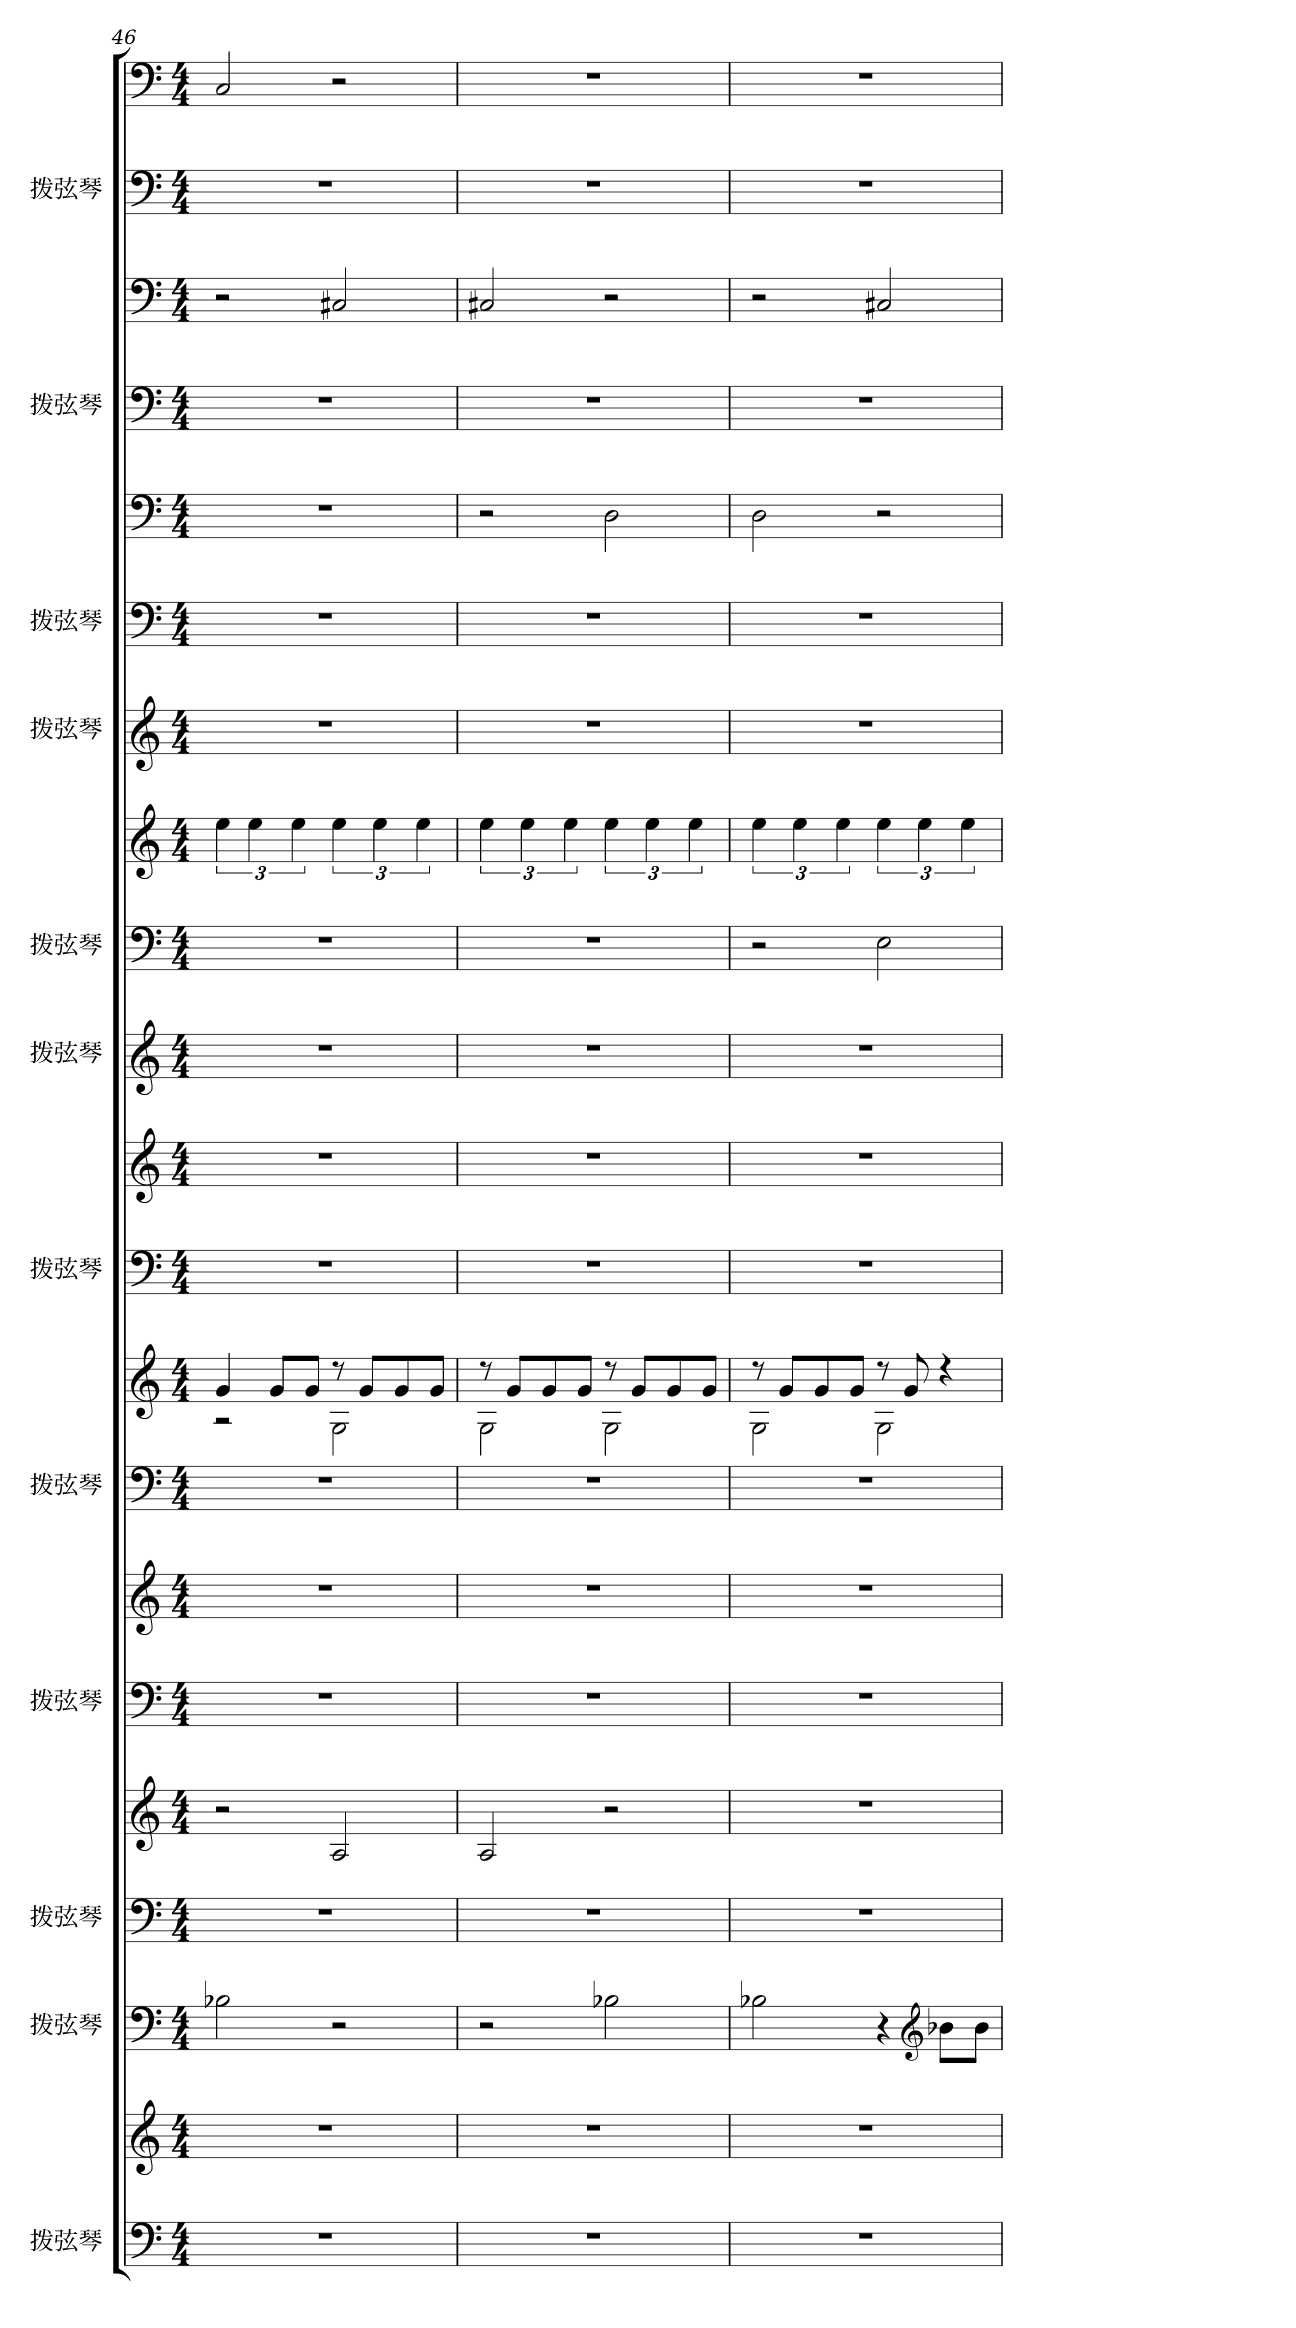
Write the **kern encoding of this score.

**kern	**kern	**kern	**kern	**kern	**kern	**kern	**kern	**kern	**kern	**kern	**kern	**kern	**kern	**kern	**kern	**kern	**kern	**kern	**kern	**kern
*part12	*part12	*part11	*part10	*part10	*part9	*part9	*part8	*part8	*part7	*part7	*part6	*part5	*part5	*part4	*part3	*part3	*part2	*part2	*part1	*part1
*staff21	*staff20	*staff19	*staff18	*staff17	*staff16	*staff15	*staff14	*staff13	*staff12	*staff11	*staff10	*staff9	*staff8	*staff7	*staff6	*staff5	*staff4	*staff3	*staff2	*staff1
*I"拨弦琴	*	*I"拨弦琴	*I"拨弦琴	*	*I"拨弦琴	*	*I"拨弦琴	*	*I"拨弦琴	*	*I"拨弦琴	*I"拨弦琴	*	*I"拨弦琴	*I"拨弦琴	*	*I"拨弦琴	*	*I"拨弦琴	*
*clefF4	*clefG2	*clefF4	*clefF4	*clefG2	*clefF4	*clefG2	*clefF4	*clefG2	*clefF4	*clefG2	*clefG2	*clefF4	*clefG2	*clefG2	*clefF4	*clefF4	*clefF4	*clefF4	*clefF4	*clefF4
*k[]	*k[]	*k[]	*k[]	*k[]	*k[]	*k[]	*k[]	*k[]	*k[]	*k[]	*k[]	*k[]	*k[]	*k[]	*k[]	*k[]	*k[]	*k[]	*k[]	*k[]
*M4/4	*M4/4	*M4/4	*M4/4	*M4/4	*M4/4	*M4/4	*M4/4	*M4/4	*M4/4	*M4/4	*M4/4	*M4/4	*M4/4	*M4/4	*M4/4	*M4/4	*M4/4	*M4/4	*M4/4	*M4/4
=46	=46	=46	=46	=46	=46	=46	=46	=46	=46	=46	=46	=46	=46	=46	=46	=46	=46	=46	=46	=46
*	*	*	*	*	*	*	*	*^	*	*	*	*	*	*	*	*	*	*	*	*
1r	1r	2B-X\	1r	2r	1r	1r	1r	4g/	2r	1r	1r	1r	1r	6ee\	1r	1r	1r	1r	2r	1r	2C/
.	.	.	.	.	.	.	.	.	.	.	.	.	.	6ee\	.	.	.	.	.	.	.
.	.	.	.	.	.	.	.	8g/L	.	.	.	.	.	.	.	.	.	.	.	.	.
.	.	.	.	.	.	.	.	.	.	.	.	.	.	6ee\	.	.	.	.	.	.	.
.	.	.	.	.	.	.	.	8g/J	.	.	.	.	.	.	.	.	.	.	.	.	.
.	.	2r	.	2A/	.	.	.	8r	2G\	.	.	.	.	6ee\	.	.	.	.	2C#X/	.	2r
.	.	.	.	.	.	.	.	8g/L	.	.	.	.	.	.	.	.	.	.	.	.	.
.	.	.	.	.	.	.	.	.	.	.	.	.	.	6ee\	.	.	.	.	.	.	.
.	.	.	.	.	.	.	.	8g/	.	.	.	.	.	.	.	.	.	.	.	.	.
.	.	.	.	.	.	.	.	.	.	.	.	.	.	6ee\	.	.	.	.	.	.	.
.	.	.	.	.	.	.	.	8g/J	.	.	.	.	.	.	.	.	.	.	.	.	.
!!LO:PB:g=z
=47	=47	=47	=47	=47	=47	=47	=47	=47	=47	=47	=47	=47	=47	=47	=47	=47	=47	=47	=47	=47	=47
1r	1r	2r	1r	2A/	1r	1r	1r	8r	2G\	1r	1r	1r	1r	6ee\	1r	1r	2r	1r	2C#X/	1r	1r
.	.	.	.	.	.	.	.	8g/L	.	.	.	.	.	.	.	.	.	.	.	.	.
.	.	.	.	.	.	.	.	.	.	.	.	.	.	6ee\	.	.	.	.	.	.	.
.	.	.	.	.	.	.	.	8g/	.	.	.	.	.	.	.	.	.	.	.	.	.
.	.	.	.	.	.	.	.	.	.	.	.	.	.	6ee\	.	.	.	.	.	.	.
.	.	.	.	.	.	.	.	8g/J	.	.	.	.	.	.	.	.	.	.	.	.	.
.	.	2B-X\	.	2r	.	.	.	8r	2G\	.	.	.	.	6ee\	.	.	2D\	.	2r	.	.
.	.	.	.	.	.	.	.	8g/L	.	.	.	.	.	.	.	.	.	.	.	.	.
.	.	.	.	.	.	.	.	.	.	.	.	.	.	6ee\	.	.	.	.	.	.	.
.	.	.	.	.	.	.	.	8g/	.	.	.	.	.	.	.	.	.	.	.	.	.
.	.	.	.	.	.	.	.	.	.	.	.	.	.	6ee\	.	.	.	.	.	.	.
.	.	.	.	.	.	.	.	8g/J	.	.	.	.	.	.	.	.	.	.	.	.	.
=48	=48	=48	=48	=48	=48	=48	=48	=48	=48	=48	=48	=48	=48	=48	=48	=48	=48	=48	=48	=48	=48
1r	1r	2B-X\	1r	1r	1r	1r	1r	8r	2G\	1r	1r	1r	2r	6ee\	1r	1r	2D\	1r	2r	1r	1r
.	.	.	.	.	.	.	.	8g/L	.	.	.	.	.	.	.	.	.	.	.	.	.
.	.	.	.	.	.	.	.	.	.	.	.	.	.	6ee\	.	.	.	.	.	.	.
.	.	.	.	.	.	.	.	8g/	.	.	.	.	.	.	.	.	.	.	.	.	.
.	.	.	.	.	.	.	.	.	.	.	.	.	.	6ee\	.	.	.	.	.	.	.
.	.	.	.	.	.	.	.	8g/J	.	.	.	.	.	.	.	.	.	.	.	.	.
.	.	4r	.	.	.	.	.	8r	2G\	.	.	.	2E\	6ee\	.	.	2r	.	2C#X/	.	.
.	.	.	.	.	.	.	.	8g/	.	.	.	.	.	.	.	.	.	.	.	.	.
.	.	.	.	.	.	.	.	.	.	.	.	.	.	6ee\	.	.	.	.	.	.	.
*	*	*clefG2	*	*	*	*	*	*	*	*	*	*	*	*	*	*	*	*	*	*	*
.	.	8b-X\L	.	.	.	.	.	4r	.	.	.	.	.	.	.	.	.	.	.	.	.
.	.	.	.	.	.	.	.	.	.	.	.	.	.	6ee\	.	.	.	.	.	.	.
.	.	8b-\J	.	.	.	.	.	.	.	.	.	.	.	.	.	.	.	.	.	.	.
*	*	*	*	*	*	*	*	*v	*v	*	*	*	*	*	*	*	*	*	*	*	*
=	=	=	=	=	=	=	=	=	=	=	=	=	=	=	=	=	=	=	=	=
*-	*-	*-	*-	*-	*-	*-	*-	*-	*-	*-	*-	*-	*-	*-	*-	*-	*-	*-	*-	*-
